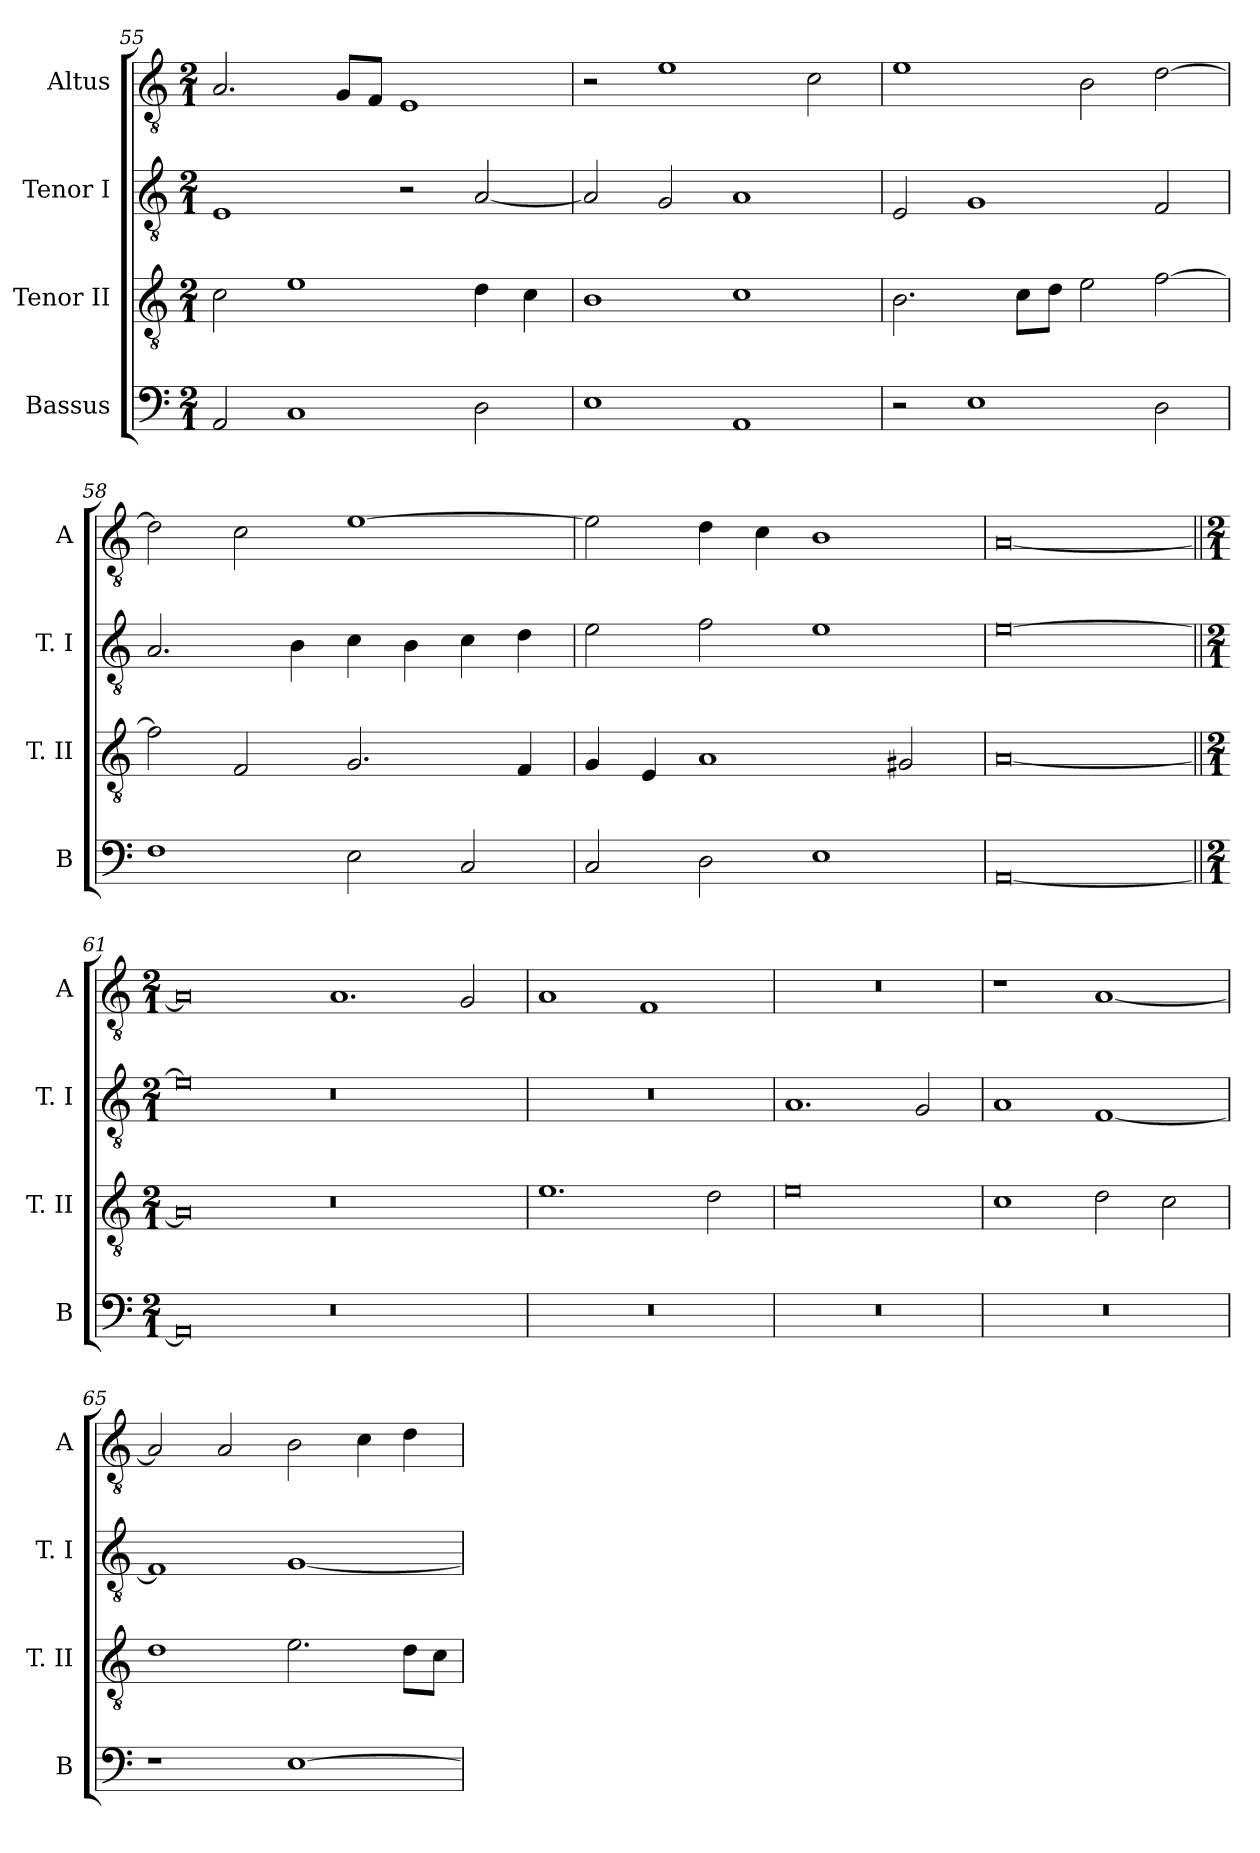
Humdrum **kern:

**kern	**kern	**kern	**kern
*part4	*part3	*part2	*part1
*staff4	*staff3	*staff2	*staff1
*I"Bassus	*I"Tenor II	*I"Tenor I	*I"Altus
*I'B	*I'T. II	*I'T. I	*I'A
*clefF4	*clefGv2	*clefGv2	*clefGv2
*k[]	*k[]	*k[]	*k[]
*C:	*C:	*C:	*C:
*M2/1	*M2/1	*M2/1	*M2/1
=55	=55	=55	=55
2AA	2c	1E	2.A
1C	1e	.	.
.	.	.	8GL
.	.	.	8FJ
.	.	2r	1E
2D	4d	[2A	.
.	4c	.	.
=56	=56	=56	=56
1E	1B	2A]	2r
.	.	2G	1e
1AA	1c	1A	.
.	.	.	2c
=57	=57	=57	=57
2r	2.B	2E	1e
1E	.	1G	.
.	8cL	.	.
.	8dJ	.	.
.	2e	.	2B
2D	[2f	2F	[2d
=58	=58	=58	=58
1F	2f]	2.A	2d]
.	2F	.	2c
.	.	4B	.
2E	2.G	4c	[1e
.	.	4B	.
2C	.	4c	.
.	4F	4d	.
=59	=59	=59	=59
2C	4G	2e	2e]
.	4E	.	.
2D	1A	2f	4d
.	.	.	4c
1E	.	1e	1B
.	2G#X	.	.
=60	=60	=60	=60
[0AA	[0A	[0e	[0A
=61||	=61||	=61||	=61||
*M2/1	*M2/1	*M2/1	*M2/1
0AA]	0A]	0e]	0A]
0r	0r	0r	1.A
.	.	.	2G
=62	=62	=62	=62
0r	1.e	0r	1A
.	.	.	1F
.	2d	.	.
=63	=63	=63	=63
0r	0e	1.A	0r
.	.	2G	.
=64	=64	=64	=64
0r	1c	1A	1r
.	2d	[1F	[1A
.	2c	.	.
=65	=65	=65	=65
1r	1d	1F]	2A]
.	.	.	2A
[1E	2.e	[1G	2B
.	.	.	4c
.	8dL	.	4d
.	8cJ	.	.
=	=	=	=
*-	*-	*-	*-
